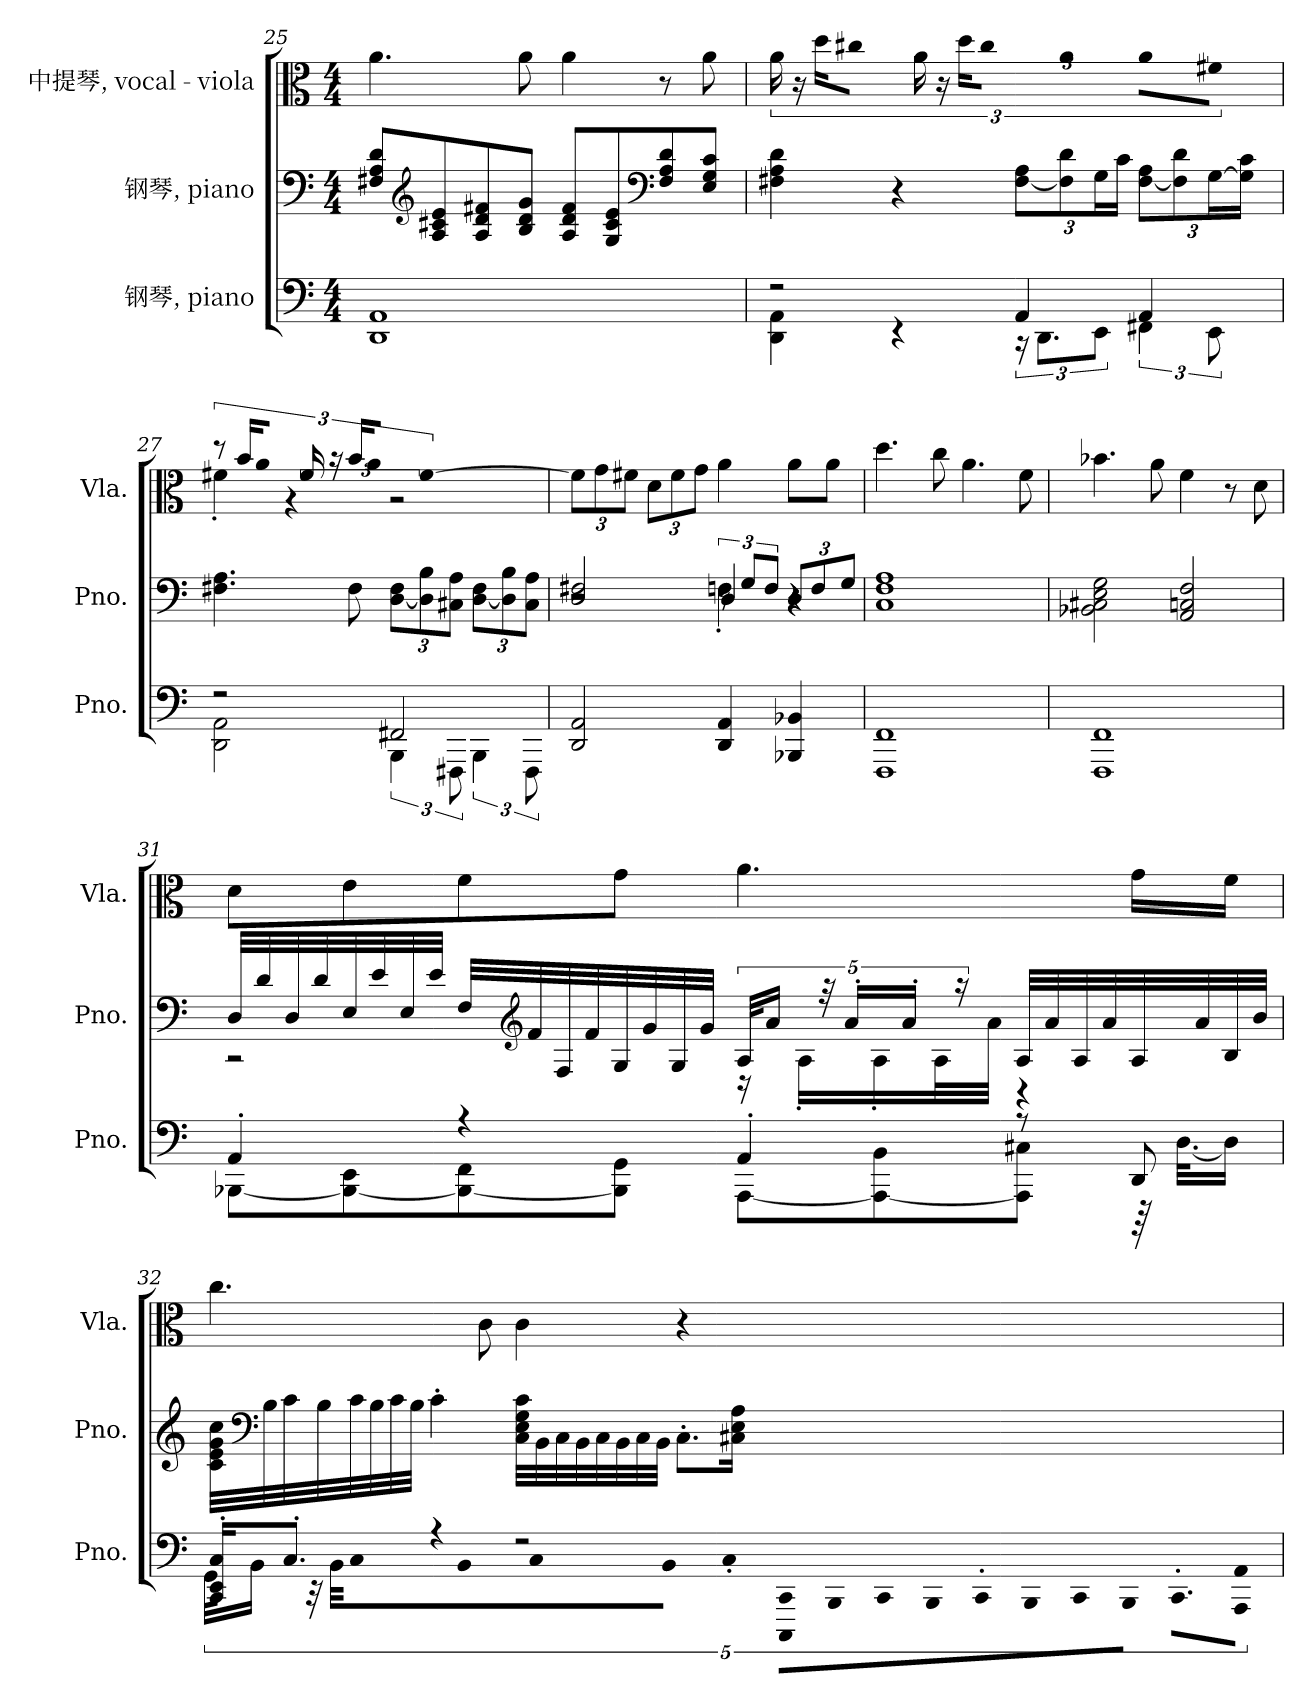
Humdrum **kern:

**kern	**kern	**kern
*part3	*part2	*part1
*staff3	*staff2	*staff1
*I"钢琴, piano	*I"钢琴, piano	*I"中提琴, vocal - viola
*I'Pno.	*I'Pno.	*I'Vla.
*clefF4	*clefF4	*clefC3
*k[]	*k[]	*k[]
*M4/4	*M4/4	*M4/4
*MM80	*MM80	*MM80
=25	=25	=25
1DD 1AA	8F#X/ 8A/ 8d/L	4.a\
*	*clefG2	*
.	8A/ 8c#X/ 8e/	.
.	8A/ 8d/ 8f#X/	.
.	8B/ 8d/ 8g/J	8a\
.	8A/ 8d/ 8f#/L	4a\
.	8G/ 8c#/ 8e/	.
*	*clefF4	*
.	8F#/ 8A/ 8d/	8r
.	8E/ 8G/ 8c#/J	8a\
!!LO:LB:g=z
=26	=26	=26
*^	*	*
2r	4DD\ 4AA\	4F#X\ 4A\ 4d\	24a\
.	.	.	24r
.	.	.	24dd\KL
.	.	.	8cc#X\J
.	4r	4r	24a\
.	.	.	24r
.	.	.	24dd\KL
.	.	.	8cc#\J
*	*	*Xbrackettup	*
4AA/	24r	[12F#\ 12A\L	4a\
.	12.DD\L	.	.
.	.	12F#\] 12d\	.
.	12EE\J	24G\L	.
.	.	24c\JJ	.
4AA/	6FF#X\	[12F#\ 12A\L	8a\L
.	.	12F#\] 12d\	.
.	.	.	8f#X\J
.	12EE\	[24G\L	.
.	.	24G\] 24c\JJ	.
=27	=27	=27	=27
*	*	*	*^
2r	2DD\ 2AA\	4.F#X\ 4.A\	12r	4f#X'\
.	.	.	24b/KL	.
.	.	.	8a/J	.
.	.	.	24f#/	4r
.	.	.	24r	.
.	.	.	24b/KL	.
.	.	8F#\	8a/J	.
2FF#X/	6BBB\	[12D\ 12F#\L	[2f#/	2r
.	.	12D\] 12B\	.	.
.	12FFF#X\	12C#X\ 12A\J	.	.
.	6BBB\	[12D\ 12F#\L	.	.
.	.	12D\] 12B\	.	.
.	12FFF#\	12C#\ 12A\J	.	.
*v	*v	*	*v	*v
!!LO:LB:g=z
=28	=28	=28
*	*^	*
*	*	*^	*
*	*	*	*	*Xbrackettup
*	*v	*v	*v	*
*	*	*MM35
*	*^	*
*	*	*^	*
2DD/ 2AA/	2D/ 2F#X/	2r	2r	12f#\L]
.	.	.	.	12g\
.	.	.	.	12f#X\J
.	.	.	.	12d\L
.	.	.	.	12f#\
.	.	.	.	12g\J
*	*brackettup	*	*	*
4DD/ 4AA/	12r	4Fn'\	4D/	4a\
.	12G/L	.	.	.
.	12F/J	.	.	.
*	*Xbrackettup	*	*	*
4BBB-X/ 4BB-X/	12D/L	4r	4r	8a\L
.	12F/	.	.	.
.	.	.	.	8a\J
.	12G/J	.	.	.
*	*v	*v	*v	*
=29	=29	=29
*	*	*MM80
1FFF 1FF	1C 1F 1A	4.dd\
.	.	8cc\
.	.	4.a\
.	.	8f\
=30	=30	=30
1FFF 1FF	2BB-X\ 2C#X\ 2E\ 2G\	4.b-X\
.	.	8a\
.	2AA/ 2Cn/ 2F/	4f\
.	.	8r
.	.	8d\
!!LO:PB:g=z
=31	=31	=31
*^	*^	*
4AA'/	[8BBB-X\L	32D/LLL	2r	8d\L
.	.	32d/	.	.
.	.	32D/	.	.
.	.	32d/	.	.
.	8BBB-\_ 8EE\	32E/	.	8e\
.	.	32e/	.	.
.	.	32E/	.	.
.	.	32e/JJJ	.	.
4r	8BBB-\_ 8FF\	32F/LLL	.	8f\
*	*	*clefG2	*	*
.	.	32f/	.	.
.	.	32F/	.	.
.	.	32f/	.	.
.	8BBB-\] 8GG\J	32G/	.	8g\J
.	.	32g/	.	.
.	.	32G/	.	.
.	.	32g/JJJ	.	.
*	*	*brackettup	*	*
4AA'/	[8AAA\L	40A/KLL	16r	4.a\
.	.	20a/JJ	.	.
.	.	.	16A'\LL	.
.	.	40r	.	.
.	.	20a'/LL	.	.
.	8AAA\_ 8BB\	.	16A'\	.
.	.	20a'/JJ	.	.
.	.	.	32A\L	.
.	.	20r	.	.
.	.	.	32a\JJJ	.
8r	8AAA\] 8C#X\J	32A/LLL	4r	.
.	.	32a/	.	.
.	.	32A/	.	.
.	.	32a/	.	.
8DD/	64r	32A/	.	16g\LL
.	[32.D\KLL	.	.	.
.	.	32a/	.	.
.	16D\JJ]	32B/	.	16f\JJ
.	.	32b/JJJ	.	.
*	*	*v	*v	*
!!LO:LB:g=z
=32	=32	=32	=32
16CC/' 16EE/' 16C/'KL	40GG\KLL	32c\ 32e\ 32g\ 32cc\LLL	4.cc\
.	20BB\JJ	.	.
*	*	*clefF4	*
.	.	32B\	.
8.C'/J	.	32c\	.
.	40r	.	.
.	.	32B\	.
.	40BB\LLL	.	.
.	32C\	32c\	.
.	32BB\	32B\	.
.	32C\	32c\	.
.	32BB\JJJ	32B\JJJ	.
4r	4C'\	4c'\	.
.	.	.	8c\
2r	32CCC\ 32CC\LLL	32C\ 32E\ 32G\ 32c\LLL	4c\
.	32BBB\	32BB\	.
.	32CC\	32C\	.
.	32BBB\	32BB\	.
.	32CC'\	32C\	.
.	32BBB\	32BB\	.
.	32CC\	32C\	.
.	32BBB\JJJ	32BB\JJJ	.
.	8.CC'\L	8.C'\L	4r
.	16AAA\ 16AA\Jk	16C#X\ 16E\ 16A\Jk	.
*v	*v	*	*
=	=	=
*-	*-	*-
